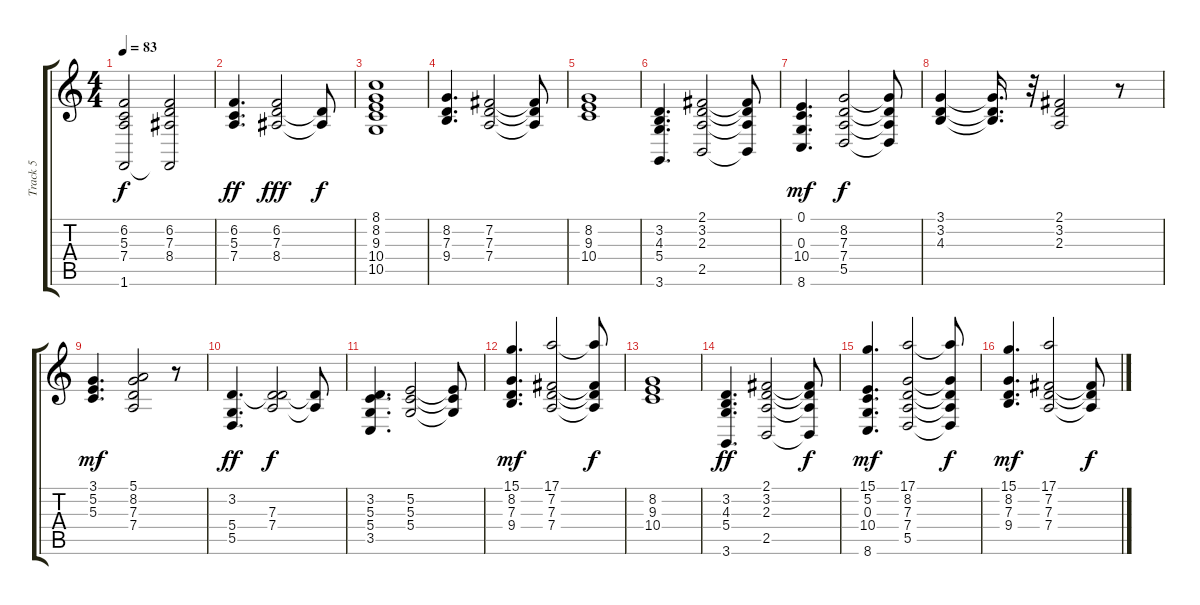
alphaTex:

\track ("Track 5" "Track 5") {instrument pad2warm}
\staff {score tabs}
\tuning (E4 B3 G3 D3 A2 E2) {hide}
\ts (4 4)
\tempo 83
\clef g2
\ks c
(6.2 5.3 7.4 1.6).2{dy f} (6.2 7.3 8.4 1.6{t}).2 |
(6.2 5.3 7.4).4{d dy ff} (6.2 7.3 8.4).2{dy fff} (7.3{t} 8.4{t}).8{dy f} |
(8.1 8.2 9.3 10.4 10.5).1 |
(8.2 7.3 9.4).4{d volume 9} (7.2 7.3 7.4).2 (7.2{t} 7.3{t} 7.4{t}).8 |
(8.2 9.3 10.4).1 |
(3.2 4.3 5.4 3.6).4{d} (2.1 3.2 2.3 2.5).2 (2.1{t} 3.2{t} 2.3{t} 2.5{t}).8 |
(0.1 0.3 10.4 8.6).4{d dy mf} (8.2 7.3 7.4 5.5).2{dy f} (8.2{t} 7.3{t} 7.4{t} 5.5{t}).8 |
(3.1 3.2 4.3).4 (3.1{t} 3.2{t} 4.3{t}).16{d} r.32 (2.1 3.2 2.3).2 r.8 |
(3.1 5.2 5.3).4{d dy mf} (5.1 8.2 7.3 7.4).2 r.8 |
(3.2 5.4 5.5).4{d dy ff} (3.2{t} 7.3 7.4).2{dy f} (7.3{t} 7.4{t}).8 |
(3.2 5.3 5.4 3.5).4{d} (5.2 5.3 5.4).2 (5.2{t} 5.3{t} 5.4{t}).8 |
(15.1 8.2 7.3 9.4).4{d dy mf} (17.1 7.2 7.3 7.4).2 (17.1{t} 7.2{t} 7.3{t} 7.4{t}).8{dy f} |
(8.2 9.3 10.4).1 |
(3.2 4.3 5.4 3.6).4{d dy ff} (2.1 3.2 2.3 2.5).2 (2.1{t} 3.2{t} 2.3{t} 2.5{t}).8{dy f} |
(15.1 5.2 0.3 10.4 8.6).4{d dy mf} (17.1 8.2 7.3 7.4 5.5).2 (17.1{t} 8.2{t} 7.3{t} 7.4{t} 5.5{t}).8{dy f} |
(15.1 8.2 7.3 9.4).4{d dy mf} (17.1 7.2 7.3 7.4).2 (7.2{t} 7.3{t} 7.4{t}).8{dy f}
